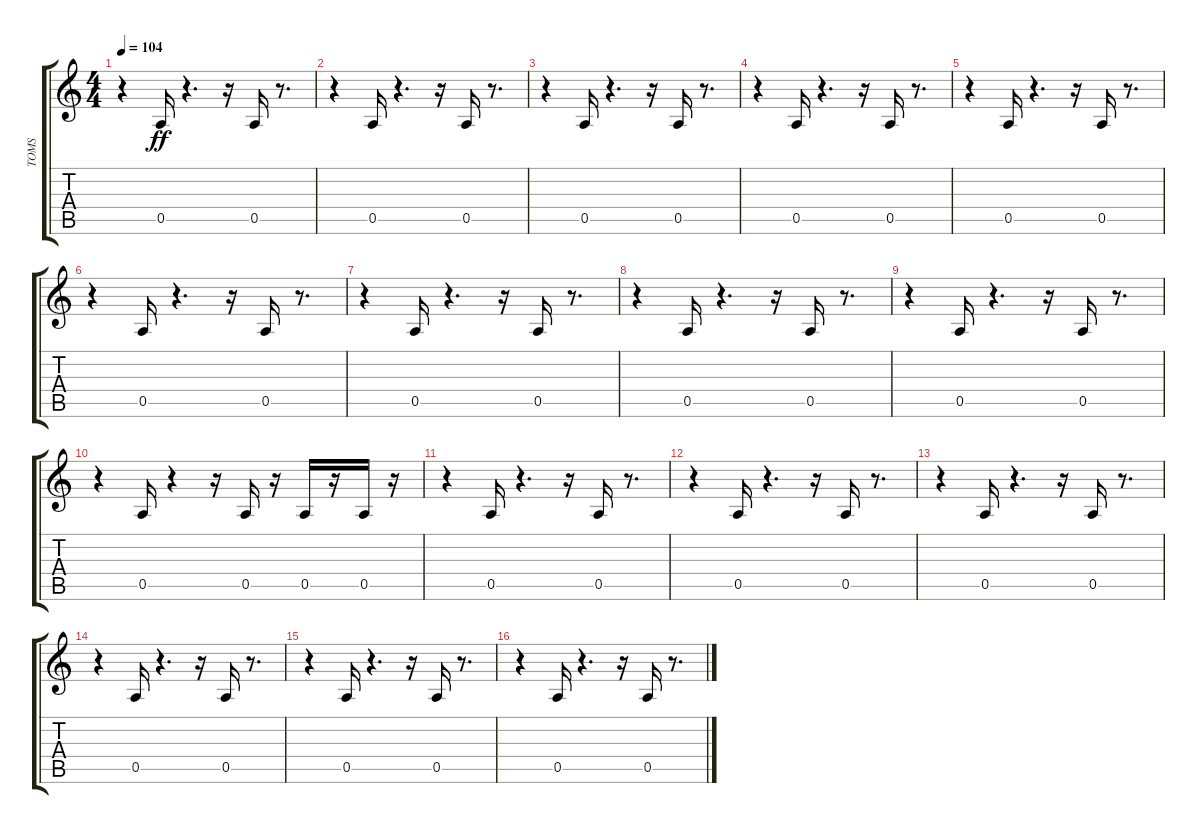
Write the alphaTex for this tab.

\track ("TOMS" "TOMS") {instrument acousticguitarsteel}
\staff {score tabs}
\tuning (E4 B3 G3 D3 A2 E2) {hide}
\ts (4 4)
\tempo 104
\clef g2
\ks c
r.4{dy ff} 0.5.16 r.4{d} r.16 0.5.16 r.8{d} |
r.4 0.5.16 r.4{d} r.16 0.5.16 r.8{d} |
r.4 0.5.16 r.4{d} r.16 0.5.16 r.8{d} |
r.4 0.5.16 r.4{d} r.16 0.5.16 r.8{d} |
r.4 0.5.16 r.4{d} r.16 0.5.16 r.8{d} |
r.4 0.5.16 r.4{d} r.16 0.5.16 r.8{d} |
r.4 0.5.16 r.4{d} r.16 0.5.16 r.8{d} |
r.4 0.5.16 r.4{d} r.16 0.5.16 r.8{d} |
r.4 0.5.16 r.4{d} r.16 0.5.16 r.8{d} |
r.4 0.5.16 r.4 r.16 0.5.16 r.16 0.5.16 r.16 0.5.16 r.16 |
r.4 0.5.16 r.4{d} r.16 0.5.16 r.8{d} |
r.4 0.5.16 r.4{d} r.16 0.5.16 r.8{d} |
r.4 0.5.16 r.4{d} r.16 0.5.16 r.8{d} |
r.4 0.5.16 r.4{d} r.16 0.5.16 r.8{d} |
r.4 0.5.16 r.4{d} r.16 0.5.16 r.8{d} |
r.4 0.5.16 r.4{d} r.16 0.5.16 r.8{d}
